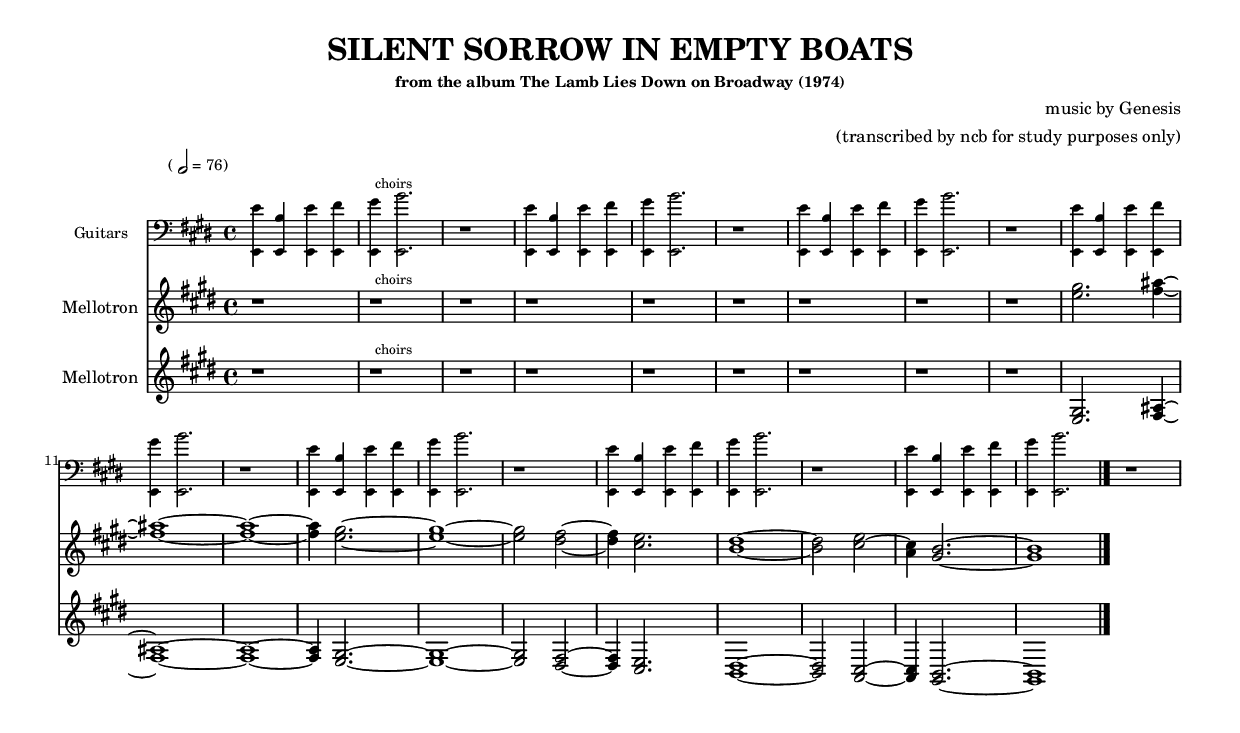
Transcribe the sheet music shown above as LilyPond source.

\version "2.12.3"
#(ly:set-option 'delete-intermediate-files #t)


% -----------------------------------------------------------------------------------------------------------------------
% -----------------------------------------------------------------------------------------------------------------------
%                                                      INTRO                                                
% -----------------------------------------------------------------------------------------------------------------------
% -----------------------------------------------------------------------------------------------------------------------
guitarsGiro = \relative c, {
    <e e''>4 	<e b''>4 	<e e''>4 	<e fis''>4
	<e gis''>4 	<e b'''>2.
	r1
}
pausaGiro = \relative c {
    r1
	r1
	r1
}
mellotronARight = \relative c'' {
    <e gis>2. 			<fis ais>4~
	<fis ais>1~
	<fis ais>1~
	<fis ais>4	 <e gis>2.~
	<e gis>1~
	<e gis>2			<dis fis>2~
	<dis fis>4 <cis e>2.
	<b dis>1~
	<b dis>2			<cis e>2~
	<a cis>4 <gis b>2.~
	<gis b>1
}
mellotronALeft = \relative c {
    <e gis>2. 			<fis ais>4~
	<fis ais>1~
	<fis ais>1~
	<fis ais>4	 <e gis>2.~
	<e gis>1~
	<e gis>2			<dis fis>2~
	<dis fis>4 <cis e>2.
	<b dis>1~
	<b dis>2			<a cis>2~
	<a cis>4 <gis b>2.~
	<gis b>1
}
% -----------------------------------------------------------------------------------------------------------------------
% -----------------------------------------------------------------------------------------------------------------------
guitars = {
    \clef bass
	\key e \major
	\time 4/4

	\guitarsGiro
	\guitarsGiro
	\guitarsGiro

	\guitarsGiro
	\guitarsGiro
	\guitarsGiro
	\guitarsGiro
}
mellotronRight = {
    \clef violin
	\key e \major
	\mark \markup { \tiny { "                                         choirs" } }
	\time 4/4

	\pausaGiro
	\pausaGiro
	\pausaGiro

	\mellotronARight

	\bar "|."
}
mellotronLeft = {
    \clef violin
	\key e \major
	\mark \markup { \tiny { "                                         choirs" } }
	\time 4/4

	\pausaGiro
	\pausaGiro
	\pausaGiro

	\mellotronALeft

	\bar "|."
}


% -----------------------------------------------------------------------------------------------------------------------
% -----------------------------------------------------------------------------------------------------------------------


#(set-global-staff-size 15)


\book { 

    \header {
        title       = \markup {\larger "SILENT SORROW IN EMPTY BOATS"}
	    subtitle    = ""
	    subsubtitle = "from the album The Lamb Lies Down on Broadway (1974)"
        composer    = "music by Genesis"
	    arranger    = "(transcribed by ncb for study purposes only)"
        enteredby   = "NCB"
        piece       = \markup { \bold "                     " \smaller { (\note #"2"#1 = 76) } }
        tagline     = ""
    }


    \score {
        <<
		    \new Staff = "Guitars" \with { midiInstrument = #"cello" fontSize = #-1 \override StaffSymbol #'staff-space = #(magstep -2) }
	        <<
		        \set Staff.instrumentName = "Guitars"
	            \guitars
            >>
			\new Staff = "Mellotron" \with { midiInstrument = #"choir aahs" }
	        <<
		        \set Staff.instrumentName = "Mellotron"
	            \mellotronRight
            >>
		    \new Staff = "Mellotron" \with { midiInstrument = #"choir aahs" }
	        <<
		        \set Staff.instrumentName = "Mellotron"
	            \mellotronLeft
            >>
		>>
	    \layout {
		    \context { \override VerticalAlignment #'forced-distance = #8 }
			\context { \Score \remove "Mark_engraver" \remove "Staff_collecting_engraver" }
            \context { \Staff \consists "Mark_engraver" \consists "Staff_collecting_engraver" }
		}
	    \midi { \context { \Score tempoWholesPerMinute = #(ly:make-moment 76 2) } }
    }

	\paper{
	    ragged-bottom = ##t
        ragged-last-bottom = ##t
    }

}
